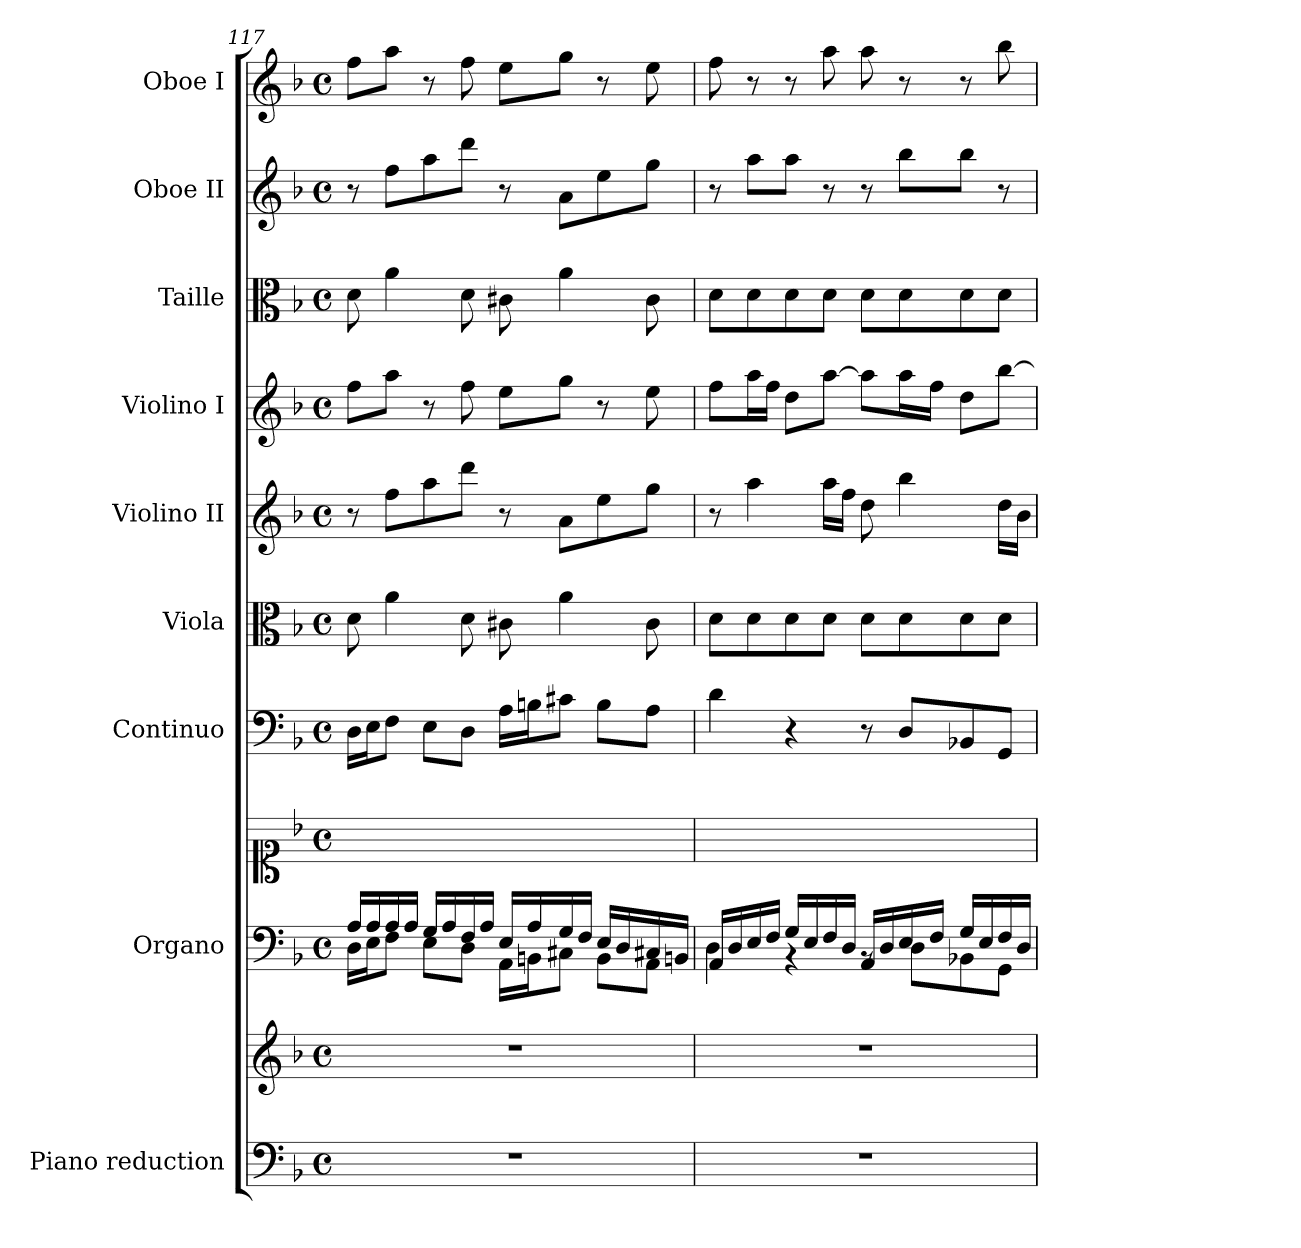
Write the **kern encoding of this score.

**kern	**kern	**kern	**kern	**kern	**kern	**kern	**kern	**kern	**kern	**kern
*part9	*part9	*part8	*part8	*part7	*part6	*part5	*part4	*part3	*part2	*part1
*staff11	*staff10	*staff9	*staff8	*staff7	*staff6	*staff5	*staff4	*staff3	*staff2	*staff1
*I"Piano reduction	*	*I"Organo	*	*I"Continuo	*I"Viola	*I"Violino II	*I"Violino I	*I"Taille	*I"Oboe II	*I"Oboe I
*I'Pno	*	*	*	*	*I'Vla	*I'Vln	*I'Vln	*	*I'Ob	*I'Ob
*clefF4	*clefG2	*clefF4	*clefC1	*clefF4	*clefC3	*clefG2	*clefG2	*clefC3	*clefG2	*clefG2
*k[b-]	*k[b-]	*k[b-]	*k[b-]	*k[b-]	*k[b-]	*k[b-]	*k[b-]	*k[b-]	*k[b-]	*k[b-]
*M4/4	*M4/4	*M4/4	*M4/4	*M4/4	*M4/4	*M4/4	*M4/4	*M4/4	*M4/4	*M4/4
*met(c)	*met(c)	*met(c)	*met(c)	*met(c)	*met(c)	*met(c)	*met(c)	*met(c)	*met(c)	*met(c)
=117	=117	=117	=117	=117	=117	=117	=117	=117	=117	=117
*	*	*^	*	*	*	*	*	*	*	*
1r	1r	16A/LL	16D\LL	1ryy	16D\LL	8d\	8r	8ff\L	8d\	8r	8ff\L
.	.	16A/	16E\J	.	16E\J	.	.	.	.	.	.
.	.	16A/	8F\J	.	8F\J	4a\	8ff\L	8aa\J	4a\	8ff\L	8aa\J
.	.	16A/JJ	.	.	.	.	.	.	.	.	.
.	.	16G/LL	8E\L	.	8E\L	.	8aa\	8r	.	8aa\	8r
.	.	16A/	.	.	.	.	.	.	.	.	.
.	.	16F/	8D\J	.	8D\J	8d\	8ddd\J	8ff\	8d\	8ddd\J	8ff\
.	.	16A/JJ	.	.	.	.	.	.	.	.	.
.	.	16E/LL	16AA\LL	.	16A\LL	8c#X\	8r	8ee\L	8c#X\	8r	8ee\L
.	.	16A/	16BBn\J	.	16Bn\J	.	.	.	.	.	.
.	.	16G/	8C#X\J	.	8c#X\J	4a\	8a\L	8gg\J	4a\	8a\L	8gg\J
.	.	16F/JJ	.	.	.	.	.	.	.	.	.
.	.	16E/LL	8BB\L	.	8B\L	.	8ee\	8r	.	8ee\	8r
.	.	16D/	.	.	.	.	.	.	.	.	.
.	.	16C#X/	8AA\J	.	8A\J	8c#\	8gg\J	8ee\	8c#\	8gg\J	8ee\
.	.	16BBn/JJ	.	.	.	.	.	.	.	.	.
=118	=118	=118	=118	=118	=118	=118	=118	=118	=118	=118	=118
1r	1r	16AA/LL	4D\	1ryy	4d\	8d\L	8r	8ff\L	8d\L	8r	8ff\
.	.	16D/	.	.	.	.	.	.	.	.	.
.	.	16E/	.	.	.	8d\	4aa\	16aa\L	8d\	8aa\L	8r
.	.	16F/JJ	.	.	.	.	.	16ff\JJ	.	.	.
.	.	16G/LL	4rBB	.	4r	8d\	.	8dd\L	8d\	8aa\J	8r
.	.	16E/	.	.	.	.	.	.	.	.	.
.	.	16F/	.	.	.	8d\J	16aa\LL	[8aa\J	8d\J	8r	8aa\
.	.	16D/JJ	.	.	.	.	16ff\JJ	.	.	.	.
.	.	16AA/LL	8rBB	.	8r	8d\L	8dd\	8aa\L]	8d\L	8r	8aa\
.	.	16D/	.	.	.	.	.	.	.	.	.
.	.	16E/	8D\L	.	8D/L	8d\	4bb-\	16aa\L	8d\	8bb-\L	8r
.	.	16F/JJ	.	.	.	.	.	16ff\JJ	.	.	.
.	.	16G/LL	8BB-X\	.	8BB-X/	8d\	.	8dd\L	8d\	8bb-\J	8r
.	.	16E/	.	.	.	.	.	.	.	.	.
.	.	16F/	8GG\J	.	8GG/J	8d\J	16dd\LL	[8bb-\J	8d\J	8r	8bb-\
.	.	16D/JJ	.	.	.	.	16b-\JJ	.	.	.	.
*	*	*v	*v	*	*	*	*	*	*	*	*
=	=	=	=	=	=	=	=	=	=	=
*-	*-	*-	*-	*-	*-	*-	*-	*-	*-	*-
